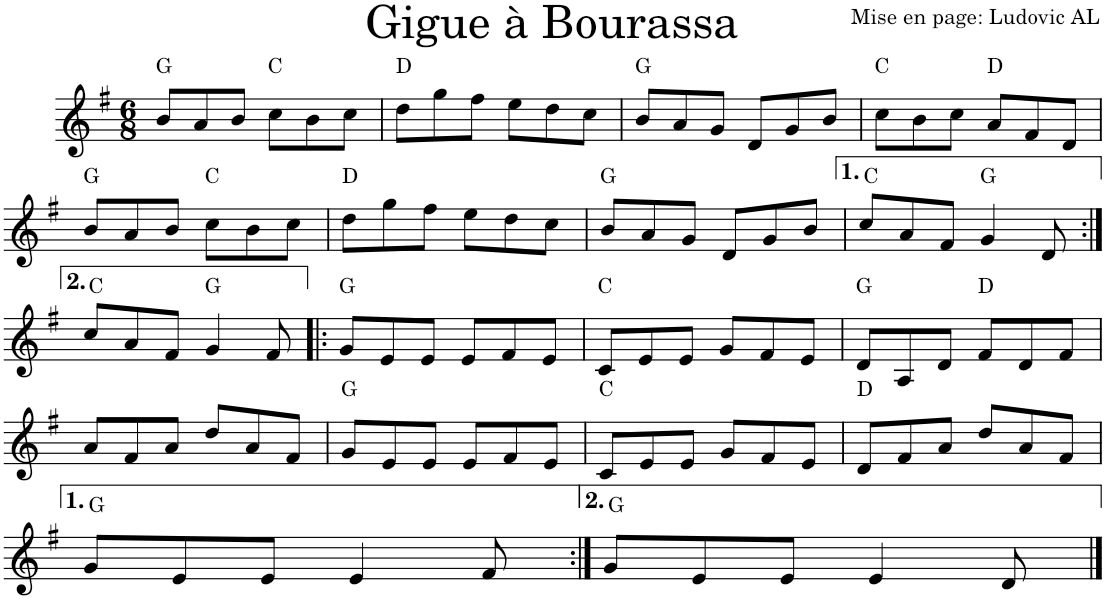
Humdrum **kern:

**kern	**harte
*part1	*part1
*staff1	*
*I"Voice	*
*I'V	*
*clefG2	*
*k[f#]	*
*M6/8	*
=1	=1
8b/L	G:maj
8a/	.
8b/J	.
8cc\L	C:maj
8b\	.
8cc\J	.
=2	=2
8dd\L	D:maj
8gg\	.
8ff#\J	.
8ee\L	.
8dd\	.
8cc\J	.
=3	=3
8b/L	G:maj
8a/	.
8g/J	.
8d/L	.
8g/	.
8b/J	.
=4	=4
8cc\L	C:maj
8b\	.
8cc\J	.
8a/L	D:maj
8f#/	.
8d/J	.
!!LO:LB:g=z
=5	=5
8b/L	G:maj
8a/	.
8b/J	.
8cc\L	C:maj
8b\	.
8cc\J	.
=6	=6
8dd\L	D:maj
8gg\	.
8ff#\J	.
8ee\L	.
8dd\	.
8cc\J	.
=7	=7
8b/L	G:maj
8a/	.
8g/J	.
8d/L	.
8g/	.
8b/J	.
=8	=8
8cc/L	C:maj
8a/	.
8f#/J	.
4g/	G:maj
8d/	.
!!LO:LB:g=z
=9:|!	=9:|!
8cc/L	C:maj
8a/	.
8f#/J	.
4g/	G:maj
8f#/	.
=10!|:	=10!|:
8g/L	G:maj
8e/	.
8e/J	.
8e/L	.
8f#/	.
8e/J	.
=11	=11
8c/L	C:maj
8e/	.
8e/J	.
8g/L	.
8f#/	.
8e/J	.
=12	=12
8d/L	G:maj
8A/	.
8d/J	.
8f#/L	D:maj
8d/	.
8f#/J	.
!!LO:LB:g=z
=13	=13
8a/L	.
8f#/	.
8a/J	.
8dd/L	.
8a/	.
8f#/J	.
=14	=14
8g/L	G:maj
8e/	.
8e/J	.
8e/L	.
8f#/	.
8e/J	.
=15	=15
8c/L	C:maj
8e/	.
8e/J	.
8g/L	.
8f#/	.
8e/J	.
=16	=16
8d/L	D:maj
8f#/	.
8a/J	.
8dd/L	.
8a/	.
8f#/J	.
!!LO:LB:g=z
=17	=17
8g/L	G:maj
8e/	.
8e/J	.
4e/	.
8f#/	.
=18:|!	=18:|!
8g/L	G:maj
8e/	.
8e/J	.
4e/	.
8d/	.
==	==
*-	*-
